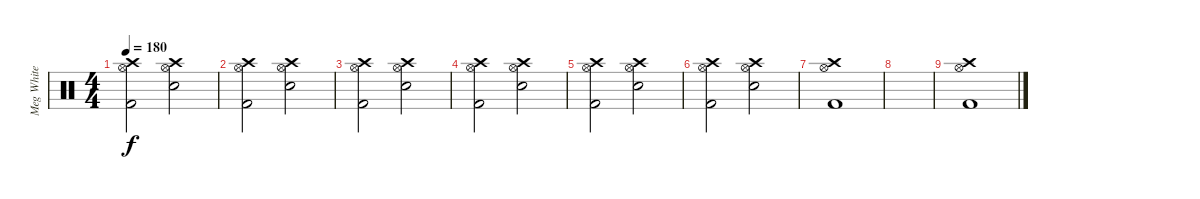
\track ("Meg White" "Meg White") {instrument percussion}
\staff {score}
\articulation defaults
\ts (4 4)
\tempo 180
\clef neutral
\ks c
("Crash high (hit)" "Hi-Hat (open)" "Kick (hit) 2").2{dy f} ("Crash high (hit)" "Hi-Hat (open)" "Electric Snare (hit)").2 |
("Crash high (hit)" "Hi-Hat (open)" "Kick (hit) 2").2 ("Crash high (hit)" "Hi-Hat (open)" "Electric Snare (hit)").2 |
("Crash high (hit)" "Hi-Hat (open)" "Kick (hit) 2").2 ("Crash high (hit)" "Hi-Hat (open)" "Electric Snare (hit)").2 |
("Crash high (hit)" "Hi-Hat (open)" "Kick (hit) 2").2 ("Crash high (hit)" "Hi-Hat (open)" "Electric Snare (hit)").2 |
("Crash high (hit)" "Hi-Hat (open)" "Kick (hit) 2").2 ("Crash high (hit)" "Hi-Hat (open)" "Electric Snare (hit)").2 |
("Crash high (hit)" "Hi-Hat (open)" "Kick (hit) 2").2 ("Crash high (hit)" "Hi-Hat (open)" "Electric Snare (hit)").2 |
("Crash high (hit)" "Hi-Hat (open)" "Kick (hit) 2").1 |
|
("Crash high (hit)" "Hi-Hat (open)" "Kick (hit) 2").1
